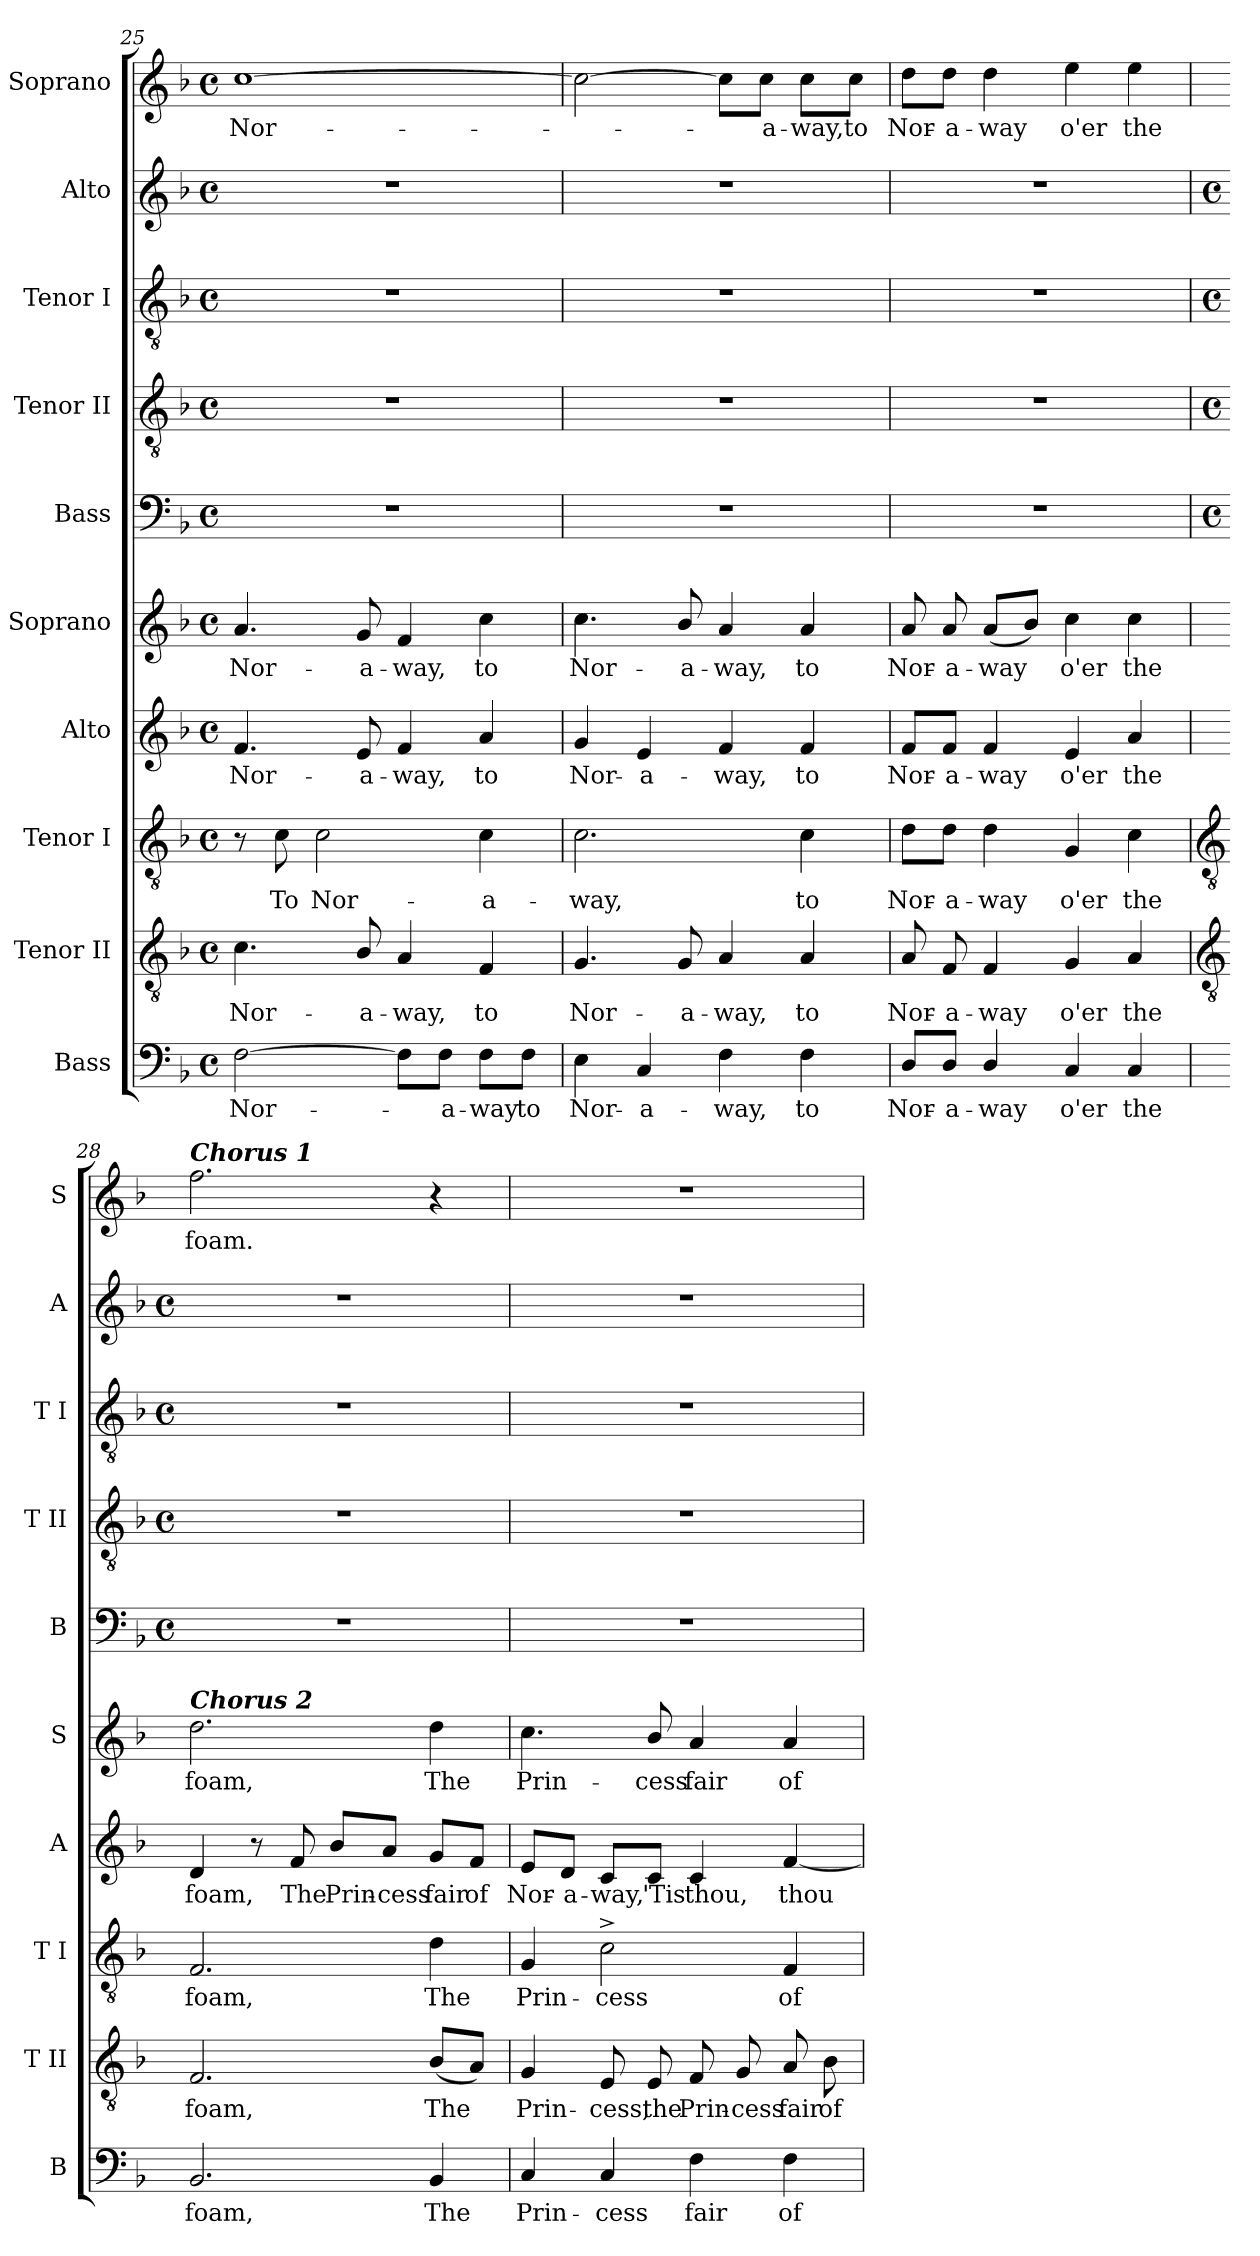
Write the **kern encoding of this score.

**kern	**text	**kern	**text	**kern	**text	**kern	**text	**kern	**text	**kern	**kern	**kern	**kern	**kern	**text
*part10	*part10	*part9	*part9	*part8	*part8	*part7	*part7	*part6	*part6	*part5	*part4	*part3	*part2	*part1	*part1
*staff10	*staff10	*staff9	*staff9	*staff8	*staff8	*staff7	*staff7	*staff6	*staff6	*staff5	*staff4	*staff3	*staff2	*staff1	*staff1
*I"Bass	*	*I"Tenor II	*	*I"Tenor I	*	*I"Alto	*	*I"Soprano	*	*I"Bass	*I"Tenor II	*I"Tenor I	*I"Alto	*I"Soprano	*
*I'B	*	*I'T II	*	*I'T I	*	*I'A	*	*I'S	*	*I'B	*I'T II	*I'T I	*I'A	*I'S	*
*clefF4	*	*clefGv2	*	*clefGv2	*	*clefG2	*	*clefG2	*	*clefF4	*clefGv2	*clefGv2	*clefG2	*clefG2	*
*k[b-]	*	*k[b-]	*	*k[b-]	*	*k[b-]	*	*k[b-]	*	*k[b-]	*k[b-]	*k[b-]	*k[b-]	*k[b-]	*
*F:	*	*F:	*	*F:	*	*F:	*	*F:	*	*F:	*F:	*F:	*F:	*F:	*
*M4/4	*	*M4/4	*	*M4/4	*	*M4/4	*	*M4/4	*	*M4/4	*M4/4	*M4/4	*M4/4	*M4/4	*
*met(c)	*	*met(c)	*	*met(c)	*	*met(c)	*	*met(c)	*	*met(c)	*met(c)	*met(c)	*met(c)	*met(c)	*
=25	=25	=25	=25	=25	=25	=25	=25	=25	=25	=25	=25	=25	=25	=25	=25
!	!LO:LY:b	!	!LO:LY:b	!	!	!	!LO:LY:b	!	!LO:LY:b	!	!	!	!	!	!LO:LY:b
[2F	Nor-	4.c	Nor-	8r	.	4.f	Nor-	4.a	Nor-	1r	1r	1r	1r	[1cc	Nor-
!	!	!	!	!	!LO:LY:b	!	!	!	!	!	!	!	!	!	!
.	.	.	.	8c	To	.	.	.	.	.	.	.	.	.	.
!	!	!	!	!	!LO:LY:b	!	!	!	!	!	!	!	!	!	!
.	.	.	.	2c	Nor-	.	.	.	.	.	.	.	.	.	.
!	!	!	!LO:LY:b	!	!	!	!LO:LY:b	!	!LO:LY:b	!	!	!	!	!	!
.	.	8B-/	-a-	.	.	8e	-a-	8g	-a-	.	.	.	.	.	.
!	!	!	!LO:LY:b	!	!	!	!LO:LY:b	!	!LO:LY:b	!	!	!	!	!	!
8F\L]	.	4A	-way,	.	.	4f	-way,	4f	-way,	.	.	.	.	.	.
!	!LO:LY:b	!	!	!	!	!	!	!	!	!	!	!	!	!	!
8F\J	a-	.	.	.	.	.	.	.	.	.	.	.	.	.	.
!	!LO:LY:b	!	!LO:LY:b	!	!LO:LY:b	!	!LO:LY:b	!	!LO:LY:b	!	!	!	!	!	!
8F\L	-way	4F	to	4c	-a-	4a	to	4cc	to	.	.	.	.	.	.
!	!LO:LY:b	!	!	!	!	!	!	!	!	!	!	!	!	!	!
8F\J	to	.	.	.	.	.	.	.	.	.	.	.	.	.	.
=26	=26	=26	=26	=26	=26	=26	=26	=26	=26	=26	=26	=26	=26	=26	=26
!	!LO:LY:b	!	!LO:LY:b	!	!LO:LY:b	!	!LO:LY:b	!	!LO:LY:b	!	!	!	!	!	!
4E	Nor-	4.G	Nor-	2.c	-way,	4g	Nor-	4.cc	Nor-	1r	1r	1r	1r	2cc_	.
!	!LO:LY:b	!	!	!	!	!	!LO:LY:b	!	!	!	!	!	!	!	!
4C	-a-	.	.	.	.	4e	-a-	.	.	.	.	.	.	.	.
!	!	!	!LO:LY:b	!	!	!	!	!	!LO:LY:b	!	!	!	!	!	!
.	.	8G	-a-	.	.	.	.	8b-/	-a-	.	.	.	.	.	.
!	!LO:LY:b	!	!LO:LY:b	!	!	!	!LO:LY:b	!	!LO:LY:b	!	!	!	!	!	!
4F	-way,	4A	-way,	.	.	4f	-way,	4a	-way,	.	.	.	.	8cc\L]	.
!	!	!	!	!	!	!	!	!	!	!	!	!	!	!	!LO:LY:b
.	.	.	.	.	.	.	.	.	.	.	.	.	.	8cc\J	a-
!	!LO:LY:b	!	!LO:LY:b	!	!LO:LY:b	!	!LO:LY:b	!	!LO:LY:b	!	!	!	!	!	!LO:LY:b
4F	to	4A	to	4c	to	4f	to	4a	to	.	.	.	.	8cc\L	-way,
!	!	!	!	!	!	!	!	!	!	!	!	!	!	!	!LO:LY:b
.	.	.	.	.	.	.	.	.	.	.	.	.	.	8cc\J	to
=27	=27	=27	=27	=27	=27	=27	=27	=27	=27	=27	=27	=27	=27	=27	=27
!	!LO:LY:b	!	!LO:LY:b	!	!LO:LY:b	!	!LO:LY:b	!	!LO:LY:b	!	!	!	!	!	!LO:LY:b
8D/L	Nor-	8A	Nor-	8d\L	Nor-	8f/L	Nor-	8a	Nor-	1r	1r	1r	1r	8dd\L	Nor-
!	!LO:LY:b	!	!LO:LY:b	!	!LO:LY:b	!	!LO:LY:b	!	!LO:LY:b	!	!	!	!	!	!LO:LY:b
8D/J	-a-	8F	-a-	8d\J	-a-	8f/J	-a-	8a	-a-	.	.	.	.	8dd\J	-a-
!	!LO:LY:b	!	!LO:LY:b	!	!LO:LY:b	!	!LO:LY:b	!	!LO:LY:b	!	!	!	!	!	!LO:LY:b
4D/	-way	4F	-way	4d	-way	4f	-way	(<8aL	-way	.	.	.	.	4dd	-way
.	.	.	.	.	.	.	.	8b-J)	.	.	.	.	.	.	.
!	!LO:LY:b	!	!LO:LY:b	!	!LO:LY:b	!	!LO:LY:b	!	!LO:LY:b	!	!	!	!	!	!LO:LY:b
4C	o'er	4G	o'er	4G	o'er	4e	o'er	4cc	o'er	.	.	.	.	4ee	o'er
!	!LO:LY:b	!	!LO:LY:b	!	!LO:LY:b	!	!LO:LY:b	!	!LO:LY:b	!	!	!	!	!	!LO:LY:b
4C	the	4A	the	4c	the	4a	the	4cc	the	.	.	.	.	4ee	the
!!LO:LB:g=z
=28	=28	=28	=28	=28	=28	=28	=28	=28	=28	=28	=28	=28	=28	=28	=28
*	*	*clefGv2	*	*clefGv2	*	*	*	*	*	*	*	*	*	*	*
*	*	*	*	*	*	*	*	*	*	*M4/4	*M4/4	*M4/4	*M4/4	*	*
*	*	*	*	*	*	*	*	*	*	*met(c)	*met(c)	*met(c)	*met(c)	*	*
!	!	!	!	!	!	!	!	!	!	!	!	!	!	!LO:TX:a:Bi:t=Chorus 1	!
!	!	!	!	!	!	!	!	!LO:TX:a:Bi:t=Chorus 2	!	!	!	!	!	!	!
!	!LO:LY:b	!	!LO:LY:b	!	!LO:LY:b	!	!LO:LY:b	!	!LO:LY:b	!	!	!	!	!	!LO:LY:b
2.BB-	foam,	2.F	foam,	2.F	foam,	4d	foam,	2.dd	foam,	1r	1r	1r	1r	2.ff	foam.
.	.	.	.	.	.	8r	.	.	.	.	.	.	.	.	.
!	!	!	!	!	!	!	!LO:LY:b	!	!	!	!	!	!	!	!
.	.	.	.	.	.	8f	The	.	.	.	.	.	.	.	.
!	!	!	!	!	!	!	!LO:LY:b	!	!	!	!	!	!	!	!
.	.	.	.	.	.	8b-/L	Prin-	.	.	.	.	.	.	.	.
!	!	!	!	!	!	!	!LO:LY:b	!	!	!	!	!	!	!	!
.	.	.	.	.	.	8a/J	-cess	.	.	.	.	.	.	.	.
!	!LO:LY:b	!	!LO:LY:b	!	!LO:LY:b	!	!LO:LY:b	!	!LO:LY:b	!	!	!	!	!	!
4BB-	The	(<8B-L	The	4d	The	8g/L	fair	4dd	The	.	.	.	.	4r	.
!	!	!	!	!	!	!	!LO:LY:b	!	!	!	!	!	!	!	!
.	.	8AJ)	.	.	.	8f/J	of	.	.	.	.	.	.	.	.
=29	=29	=29	=29	=29	=29	=29	=29	=29	=29	=29	=29	=29	=29	=29	=29
!	!LO:LY:b	!	!LO:LY:b	!	!LO:LY:b	!	!LO:LY:b	!	!LO:LY:b	!	!	!	!	!	!
4C	Prin-	4G	Prin-	4G	Prin-	8e/L	Nor-	4.cc	Prin-	1r	1r	1r	1r	1r	.
!	!	!	!	!	!	!	!LO:LY:b	!	!	!	!	!	!	!	!
.	.	.	.	.	.	8d/J	-a-	.	.	.	.	.	.	.	.
!	!LO:LY:b	!	!LO:LY:b	!	!LO:LY:b	!	!LO:LY:b	!	!	!	!	!	!	!	!
4C	-cess	8E	-cess,	2c^	-cess	8c/L	-way,	.	.	.	.	.	.	.	.
!	!	!	!LO:LY:b	!	!	!	!LO:LY:b	!	!LO:LY:b	!	!	!	!	!	!
.	.	8E	the	.	.	8c/J	'Tis	8b-/	-cess	.	.	.	.	.	.
!	!LO:LY:b	!	!LO:LY:b	!	!	!	!LO:LY:b	!	!LO:LY:b	!	!	!	!	!	!
4F	fair	8F	Prin-	.	.	4c	thou,	4a	fair	.	.	.	.	.	.
!	!	!	!LO:LY:b	!	!	!	!	!	!	!	!	!	!	!	!
.	.	8G	-cess	.	.	.	.	.	.	.	.	.	.	.	.
!	!LO:LY:b	!	!LO:LY:b	!	!LO:LY:b	!	!LO:LY:b	!	!LO:LY:b	!	!	!	!	!	!
4F	of	8A	fair	4F	of	[4f	thou	4a	of	.	.	.	.	.	.
!	!	!	!LO:LY:b	!	!	!	!	!	!	!	!	!	!	!	!
.	.	8B-	of	.	.	.	.	.	.	.	.	.	.	.	.
=	=	=	=	=	=	=	=	=	=	=	=	=	=	=	=
*-	*-	*-	*-	*-	*-	*-	*-	*-	*-	*-	*-	*-	*-	*-	*-
